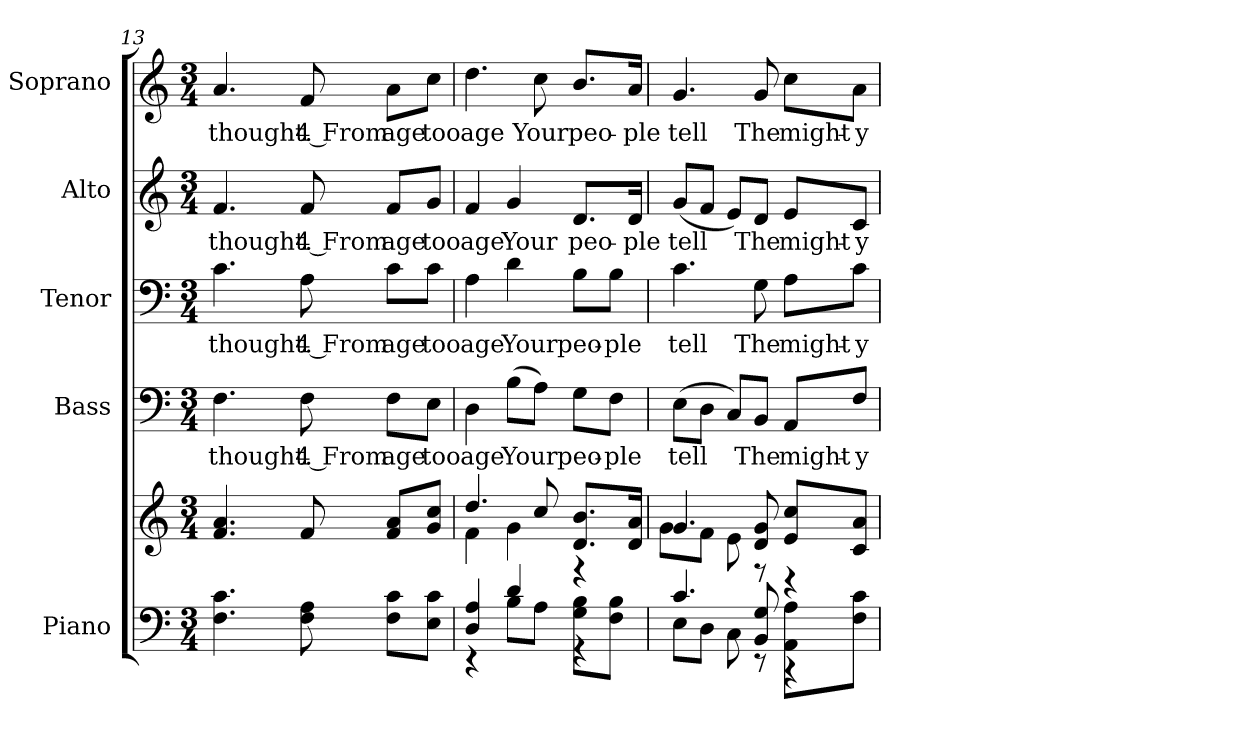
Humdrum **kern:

**kern	**kern	**kern	**text	**kern	**text	**kern	**text	**kern	**text
*part5	*part5	*part4	*part4	*part3	*part3	*part2	*part2	*part1	*part1
*staff6	*staff5	*staff4	*staff4	*staff3	*staff3	*staff2	*staff2	*staff1	*staff1
*I"Piano	*	*I"Bass	*	*I"Tenor	*	*I"Alto	*	*I"Soprano	*
*I'Pno.	*	*I'B.	*	*I'T.	*	*I'A.	*	*I'S.	*
!!LO:PB:g=z
*clefF4	*clefG2	*clefF4	*	*clefF4	*	*clefG2	*	*clefG2	*
*k[]	*k[]	*k[]	*	*k[]	*	*k[]	*	*k[]	*
*C:	*C:	*C:	*	*C:	*	*C:	*	*C:	*
*M3/4	*M3/4	*M3/4	*	*M3/4	*	*M3/4	*	*M3/4	*
=13	=13	=13	=13	=13	=13	=13	=13	=13	=13
!	!	!	!LO:LY:b:color=#000000	!	!	!	!	!	!
!	!	!	!	!	!LO:LY:b:color=#000000	!	!	!	!
!	!	!	!	!	!	!	!LO:LY:b:color=#000000	!	!
!	!	!	!	!	!	!	!	!	!LO:LY:b:color=#000000
4.Fi\ 4.ci	4.fi/ 4.ai	4.Fi\	thought.	4.ci\	thought.	4.fi/	thought.	4.ai/	thought.
!	!	!	!LO:LY:b:color=#000000	!	!	!	!	!	!
!	!	!	!	!	!LO:LY:b:color=#000000	!	!	!	!
!	!	!	!	!	!	!	!LO:LY:b:color=#000000	!	!
!	!	!	!	!	!	!	!	!	!LO:LY:b:color=#000000
8Fi\ 8Ai	8fi/	8Fi\	4 From	8Ai\	4 From	8fi/	4 From	8fi/	4 From
!	!	!	!LO:LY:b:color=#000000	!	!	!	!	!	!
!	!	!	!	!	!LO:LY:b:color=#000000	!	!	!	!
!	!	!	!	!	!	!	!LO:LY:b:color=#000000	!	!
!	!	!	!	!	!	!	!	!	!LO:LY:b:color=#000000
8Fi\ 8ci\L	8fi/ 8ai/L	8Fi\L	age	8ci\L	age	8fi/L	age	8ai\L	age
!	!	!	!LO:LY:b:color=#000000	!	!	!	!	!	!
!	!	!	!	!	!LO:LY:b:color=#000000	!	!	!	!
!	!	!	!	!	!	!	!LO:LY:b:color=#000000	!	!
!	!	!	!	!	!	!	!	!	!LO:LY:b:color=#000000
8Ei\ 8ci\J	8gi/ 8cci/J	8Ei\J	too	8ci\J	too	8gi/J	too	8cci\J	too
=14	=14	=14	=14	=14	=14	=14	=14	=14	=14
*^	*^	*	*	*	*	*	*	*	*
!	!	!	!	!	!LO:LY:b:color=#000000	!	!	!	!	!	!
!	!	!	!	!	!	!	!LO:LY:b:color=#000000	!	!	!	!
!	!	!	!	!	!	!	!	!	!LO:LY:b:color=#000000	!	!
!	!	!	!	!	!	!	!	!	!	!	!LO:LY:b:color=#000000
4Di/ 4Ai	4r	4.ddi/	4fi\	4Di\	age	4Ai\	age	4fi/	age	4.ddi\	age
!	!	!	!	!	!LO:LY:b:color=#000000	!	!	!	!	!	!
!	!	!	!	!	!	!	!LO:LY:b:color=#000000	!	!	!	!
!	!	!	!	!	!	!	!	!	!LO:LY:b:color=#000000	!	!
4di/	8Bi\L	.	4gi\	(8Bi\L	Your	4di\	Your	4gi/	Your	.	.
!	!	!	!	!	!	!	!	!	!	!	!LO:LY:b:color=#000000
.	8Ai\J	8cci/	.	8Ai\J)	.	.	.	.	.	8cci\	Your
!	!	!	!	!	!LO:LY:b:color=#000000	!	!	!	!	!	!
!	!	!	!	!	!	!	!LO:LY:b:color=#000000	!	!	!	!
!	!	!	!	!	!	!	!	!	!LO:LY:b:color=#000000	!	!
!	!	!	!	!	!	!	!	!	!	!	!LO:LY:b:color=#000000
8Gi\ 8Bi\L	4r	8.di/ 8.bi/L	4r	8Gi\L	peo-	8Bi\L	peo-	8.di/L	peo-	8.bi/L	peo-
!	!	!	!	!	!LO:LY:b:color=#000000	!	!	!	!	!	!
!	!	!	!	!	!	!	!LO:LY:b:color=#000000	!	!	!	!
8Fi\ 8Bi\J	.	.	.	8Fi\J	-ple	8Bi\J	-ple	.	.	.	.
!	!	!	!	!	!	!	!	!	!LO:LY:b:color=#000000	!	!
!	!	!	!	!	!	!	!	!	!	!	!LO:LY:b:color=#000000
.	.	16di/ 16ai/Jk	.	.	.	.	.	16di/Jk	-ple	16ai/Jk	-ple
!!LO:PB:g=z
=15	=15	=15	=15	=15	=15	=15	=15	=15	=15	=15	=15
!	!	!	!	!	!LO:LY:b:color=#000000	!	!	!	!	!	!
!	!	!	!	!	!	!	!LO:LY:b:color=#000000	!	!	!	!
!	!	!	!	!	!	!	!	!	!LO:LY:b:color=#000000	!	!
!	!	!	!	!	!	!	!	!	!	!	!LO:LY:b:color=#000000
4.ci/	8Ei\L	4.gi/	8gi\L	(8Ei\L	tell	4.ci\	tell	(8gi/L	tell	4.gi/	tell
.	8Di\J	.	8fi\J	8Di\J	.	.	.	8fi/J	.	.	.
.	8Ci\	.	8ei\	8Ci/L)	.	.	.	8ei/L)	.	.	.
!	!	!	!	!	!LO:LY:b:color=#000000	!	!	!	!	!	!
!	!	!	!	!	!	!	!LO:LY:b:color=#000000	!	!	!	!
!	!	!	!	!	!	!	!	!	!LO:LY:b:color=#000000	!	!
!	!	!	!	!	!	!	!	!	!	!	!LO:LY:b:color=#000000
8BBi/ 8Gi	8r	8di/ 8gi	8r	8BBi/J	The	8Gi\	The	8di/J	The	8gi/	The
!	!	!	!	!	!LO:LY:b:color=#000000	!	!	!	!	!	!
!	!	!	!	!	!	!	!LO:LY:b:color=#000000	!	!	!	!
!	!	!	!	!	!	!	!	!	!LO:LY:b:color=#000000	!	!
!	!	!	!	!	!	!	!	!	!	!	!LO:LY:b:color=#000000
8AAi\ 8Ai\L	4r	8ei/ 8cci/L	4r	8AAi/L	might-	8Ai\L	might-	8ei/L	might-	8cci\L	might-
!	!	!	!	!	!LO:LY:b:color=#000000	!	!	!	!	!	!
!	!	!	!	!	!	!	!LO:LY:b:color=#000000	!	!	!	!
!	!	!	!	!	!	!	!	!	!LO:LY:b:color=#000000	!	!
!	!	!	!	!	!	!	!	!	!	!	!LO:LY:b:color=#000000
8Fi\ 8ci\J	.	8ci/ 8ai/J	.	8Fi/J	-y	8ci\J	-y	8ci/J	-y	8ai\J	-y
*v	*v	*	*	*	*	*	*	*	*	*	*
*	*v	*v	*	*	*	*	*	*	*	*
=	=	=	=	=	=	=	=	=	=
*-	*-	*-	*-	*-	*-	*-	*-	*-	*-
